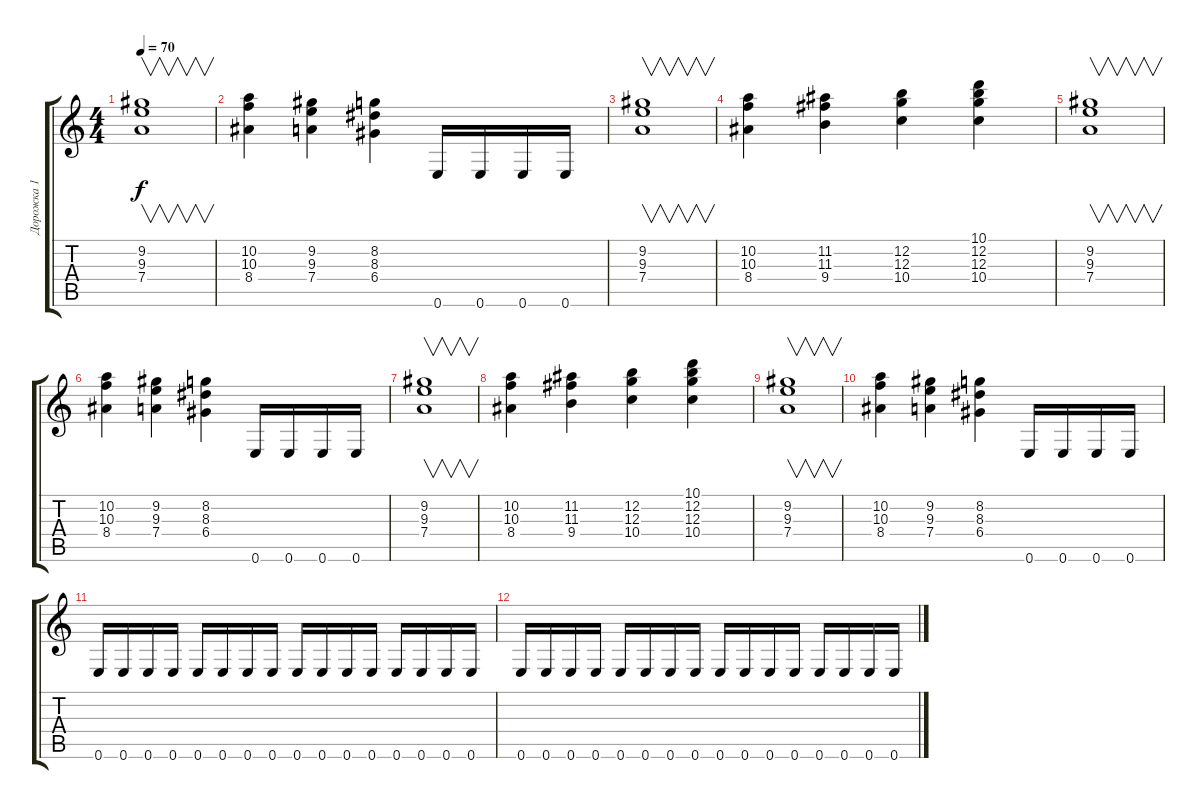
\track ("Дорожка 1" "Дорожка 1") {instrument distortionguitar}
\staff {score tabs}
\tuning (E4 B3 G3 D3 A2 E2) {hide}
\ts (4 4)
\tempo 70
\clef g2
\ks c
(9.2 9.3 7.4).1{v dy f} |
(10.2 10.3 8.4).4 (9.2 9.3 7.4).4 (8.2 8.3 6.4).4 0.6.16 0.6.16 0.6.16 0.6.16 |
(9.2 9.3 7.4).1{v} |
(10.2 10.3 8.4).4 (11.2 11.3 9.4).4 (12.2 12.3 10.4).4 (10.1 12.2 12.3 10.4).4 |
(9.2 9.3 7.4).1{v} |
(10.2 10.3 8.4).4 (9.2 9.3 7.4).4 (8.2 8.3 6.4).4 0.6.16 0.6.16 0.6.16 0.6.16 |
(9.2 9.3 7.4).1{v} |
(10.2 10.3 8.4).4 (11.2 11.3 9.4).4 (12.2 12.3 10.4).4 (10.1 12.2 12.3 10.4).4 |
(9.2 9.3 7.4).1{v} |
(10.2 10.3 8.4).4 (9.2 9.3 7.4).4 (8.2 8.3 6.4).4 0.6.16 0.6.16 0.6.16 0.6.16 |
0.6.16 0.6.16 0.6.16 0.6.16 0.6.16 0.6.16 0.6.16 0.6.16 0.6.16 0.6.16 0.6.16 0.6.16 0.6.16 0.6.16 0.6.16 0.6.16 |
0.6.16 0.6.16 0.6.16 0.6.16 0.6.16 0.6.16 0.6.16 0.6.16 0.6.16 0.6.16 0.6.16 0.6.16 0.6.16 0.6.16 0.6.16 0.6.16
